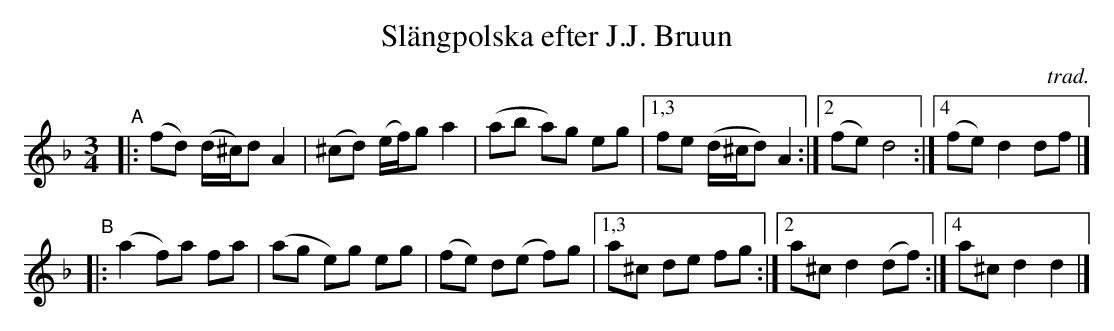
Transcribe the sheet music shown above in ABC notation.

X:1
T: Sl\"angpolska efter J.J. Bruun
C: trad.
M: 3/4
L: 1/8
K: Dm
"^A"|: (fd) (d/^c/)d A2 | (^cd) (e/f/)g a2 | (ab a)g eg |[1,3 fe (d/^c/d) A2 :|[2 (fe) d4 :|[4 (fe) d2 df |]
"^B"|: (a2 f)a fa | (ag e)g eg | (fe) d(e f)g |[1,3 a^c de fg :|[2 a^c d2 (df) :|[4 a^c d2 d2 |]
